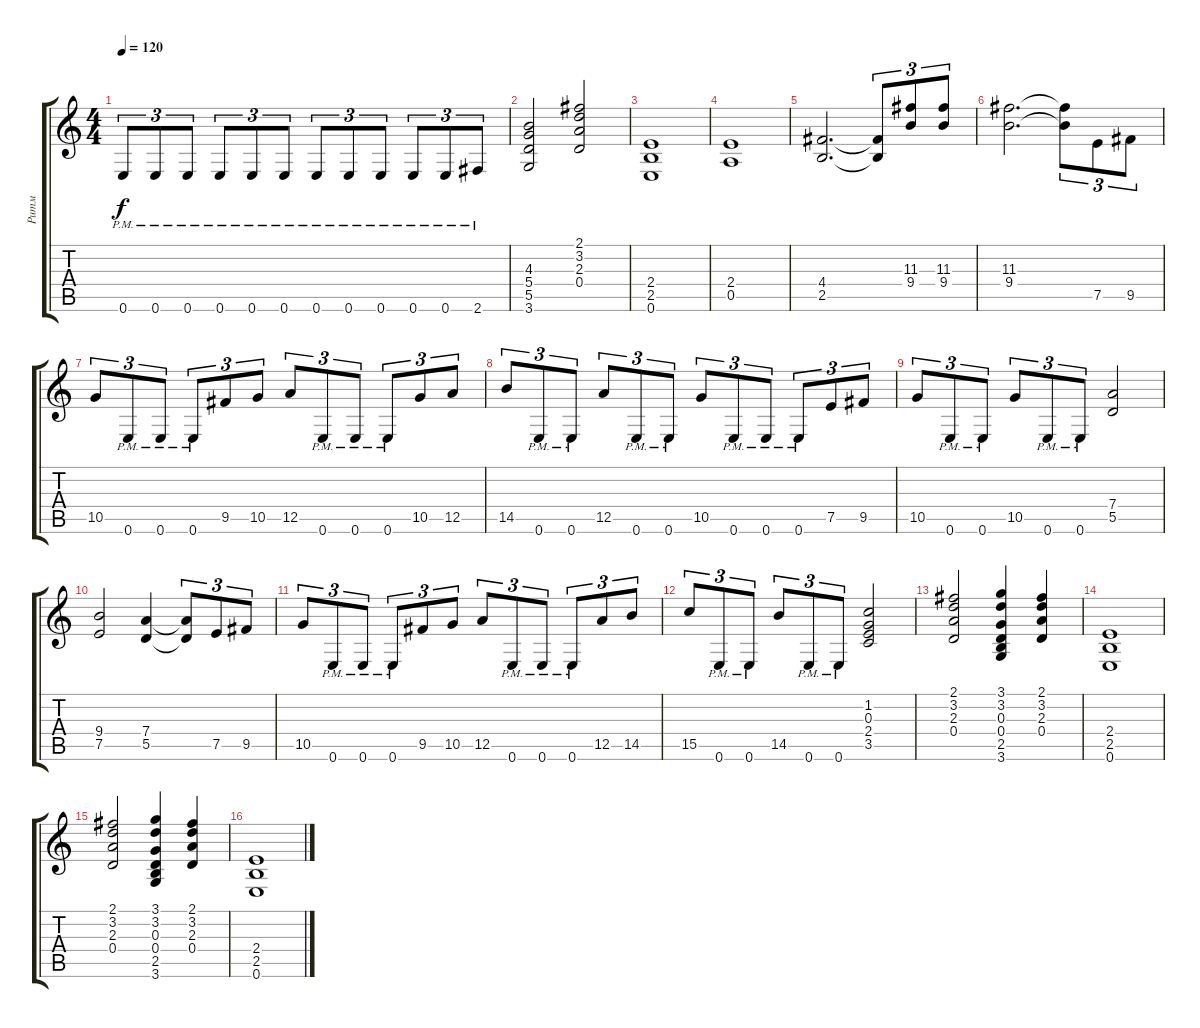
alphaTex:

\track ("Ритм" "Ритм") {instrument distortionguitar}
\staff {score tabs}
\tuning (E4 B3 G3 D3 A2 E2) {hide}
\ts (4 4)
\tempo 120
\clef g2
\ks c
0.6{pm}.8{tu (3 2) dy f} 0.6{pm}.8{tu (3 2)} 0.6{pm}.8{tu (3 2)} 0.6{pm}.8{tu (3 2)} 0.6{pm}.8{tu (3 2)} 0.6{pm}.8{tu (3 2)} 0.6{pm}.8{tu (3 2)} 0.6{pm}.8{tu (3 2)} 0.6{pm}.8{tu (3 2)} 0.6{pm}.8{tu (3 2)} 0.6{pm}.8{tu (3 2)} 2.6{pm}.8{tu (3 2)} |
(4.3 5.4 5.5 3.6).2 (2.1 3.2 2.3 0.4).2 |
(2.4 2.5 0.6).1 |
(2.4 0.5).1 |
(4.4 2.5).2{d} (4.4{t} 2.5{t}).8{tu (3 2)} (11.3 9.4).8{tu (3 2)} (11.3 9.4).8{tu (3 2)} |
(11.3 9.4).2{d} (11.3{t} 9.4{t}).8{tu (3 2)} 7.5.8{tu (3 2)} 9.5.8{tu (3 2)} |
10.5.8{tu (3 2)} 0.6{pm}.8{tu (3 2)} 0.6{pm}.8{tu (3 2)} 0.6{pm}.8{tu (3 2)} 9.5.8{tu (3 2)} 10.5.8{tu (3 2)} 12.5.8{tu (3 2)} 0.6{pm}.8{tu (3 2)} 0.6{pm}.8{tu (3 2)} 0.6{pm}.8{tu (3 2)} 10.5.8{tu (3 2)} 12.5.8{tu (3 2)} |
14.5.8{tu (3 2)} 0.6{pm}.8{tu (3 2)} 0.6{pm}.8{tu (3 2)} 12.5.8{tu (3 2)} 0.6{pm}.8{tu (3 2)} 0.6{pm}.8{tu (3 2)} 10.5.8{tu (3 2)} 0.6{pm}.8{tu (3 2)} 0.6{pm}.8{tu (3 2)} 0.6{pm}.8{tu (3 2)} 7.5.8{tu (3 2)} 9.5.8{tu (3 2)} |
10.5.8{tu (3 2)} 0.6{pm}.8{tu (3 2)} 0.6{pm}.8{tu (3 2)} 10.5.8{tu (3 2)} 0.6{pm}.8{tu (3 2)} 0.6{pm}.8{tu (3 2)} (7.4 5.5).2 |
(9.4 7.5).2 (7.4 5.5).4 (7.4{t} 5.5{t}).8{tu (3 2)} 7.5.8{tu (3 2)} 9.5.8{tu (3 2)} |
10.5.8{tu (3 2)} 0.6{pm}.8{tu (3 2)} 0.6{pm}.8{tu (3 2)} 0.6{pm}.8{tu (3 2)} 9.5.8{tu (3 2)} 10.5.8{tu (3 2)} 12.5.8{tu (3 2)} 0.6{pm}.8{tu (3 2)} 0.6{pm}.8{tu (3 2)} 0.6{pm}.8{tu (3 2)} 12.5.8{tu (3 2)} 14.5.8{tu (3 2)} |
15.5.8{tu (3 2)} 0.6{pm}.8{tu (3 2)} 0.6{pm}.8{tu (3 2)} 14.5.8{tu (3 2)} 0.6{pm}.8{tu (3 2)} 0.6{pm}.8{tu (3 2)} (1.2 0.3 2.4 3.5).2 |
(2.1 3.2 2.3 0.4).2 (3.1 3.2 0.3 0.4 2.5 3.6).4 (2.1 3.2 2.3 0.4).4 |
(2.4 2.5 0.6).1 |
(2.1 3.2 2.3 0.4).2 (3.1 3.2 0.3 0.4 2.5 3.6).4 (2.1 3.2 2.3 0.4).4 |
(2.4 2.5 0.6).1
